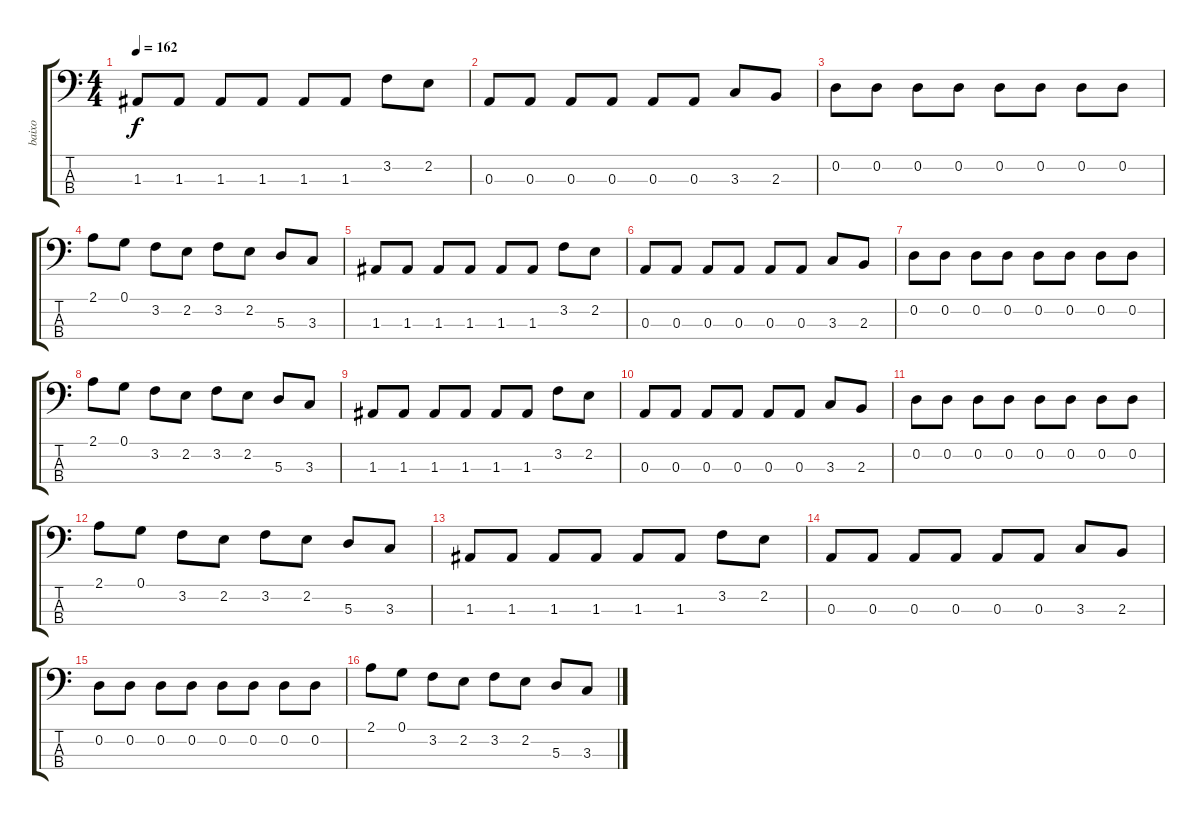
\track ("baixo" "baixo") {instrument electricbassfinger}
\staff {score tabs}
\tuning (G2 D2 A1 E1) {hide}
\ts (4 4)
\tempo 162
\clef f4
\ks c
1.3.8{dy f} 1.3.8 1.3.8 1.3.8 1.3.8 1.3.8 3.2.8 2.2.8 |
0.3.8 0.3.8 0.3.8 0.3.8 0.3.8 0.3.8 3.3.8 2.3.8 |
0.2.8 0.2.8 0.2.8 0.2.8 0.2.8 0.2.8 0.2.8 0.2.8 |
2.1.8 0.1.8 3.2.8 2.2.8 3.2.8 2.2.8 5.3.8 3.3.8 |
1.3.8 1.3.8 1.3.8 1.3.8 1.3.8 1.3.8 3.2.8 2.2.8 |
0.3.8 0.3.8 0.3.8 0.3.8 0.3.8 0.3.8 3.3.8 2.3.8 |
0.2.8 0.2.8 0.2.8 0.2.8 0.2.8 0.2.8 0.2.8 0.2.8 |
2.1.8 0.1.8 3.2.8 2.2.8 3.2.8 2.2.8 5.3.8 3.3.8 |
1.3.8 1.3.8 1.3.8 1.3.8 1.3.8 1.3.8 3.2.8 2.2.8 |
0.3.8 0.3.8 0.3.8 0.3.8 0.3.8 0.3.8 3.3.8 2.3.8 |
0.2.8 0.2.8 0.2.8 0.2.8 0.2.8 0.2.8 0.2.8 0.2.8 |
2.1.8 0.1.8 3.2.8 2.2.8 3.2.8 2.2.8 5.3.8 3.3.8 |
1.3.8 1.3.8 1.3.8 1.3.8 1.3.8 1.3.8 3.2.8 2.2.8 |
0.3.8 0.3.8 0.3.8 0.3.8 0.3.8 0.3.8 3.3.8 2.3.8 |
0.2.8 0.2.8 0.2.8 0.2.8 0.2.8 0.2.8 0.2.8 0.2.8 |
2.1.8 0.1.8 3.2.8 2.2.8 3.2.8 2.2.8 5.3.8 3.3.8
